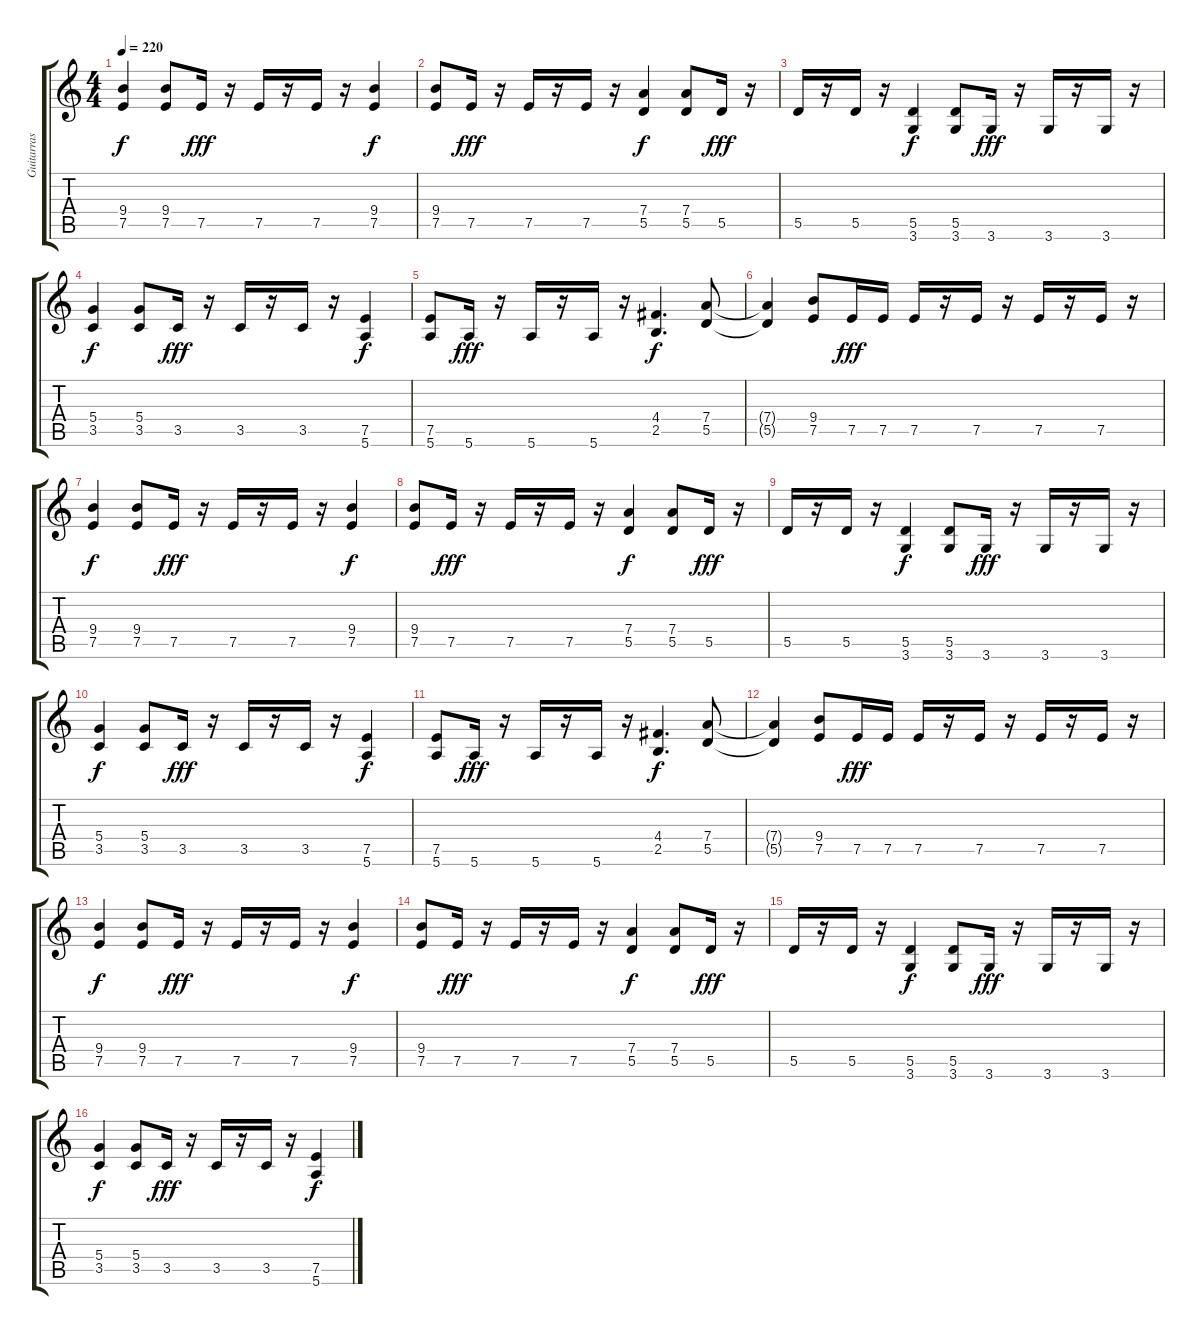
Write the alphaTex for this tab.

\track ("Guitarras" "Guitarras") {instrument distortionguitar}
\staff {score tabs}
\tuning (E4 B3 G3 D3 A2 E2) {hide}
\ts (4 4)
\tempo 220
\clef g2
\ks c
(9.4 7.5).4{dy f} (9.4 7.5).8 7.5.16{dy fff} r.16 7.5.16 r.16 7.5.16 r.16 (9.4 7.5).4{dy f} |
(9.4 7.5).8 7.5.16{dy fff} r.16 7.5.16 r.16 7.5.16 r.16 (7.4 5.5).4{dy f} (7.4 5.5).8 5.5.16{dy fff} r.16 |
5.5.16 r.16 5.5.16 r.16 (5.5 3.6).4{dy f} (5.5 3.6).8 3.6.16{dy fff} r.16 3.6.16 r.16 3.6.16 r.16 |
(5.4 3.5).4{dy f} (5.4 3.5).8 3.5.16{dy fff} r.16 3.5.16 r.16 3.5.16 r.16 (7.5 5.6).4{dy f} |
(7.5 5.6).8 5.6.16{dy fff} r.16 5.6.16 r.16 5.6.16 r.16 (4.4 2.5).4{d dy f} (7.4 5.5).8 |
(7.4{t} 5.5{t}).4 (9.4 7.5).8 7.5.16{dy fff} 7.5.16 7.5.16 r.16 7.5.16 r.16 7.5.16 r.16 7.5.16 r.16 |
(9.4 7.5).4{dy f} (9.4 7.5).8 7.5.16{dy fff} r.16 7.5.16 r.16 7.5.16 r.16 (9.4 7.5).4{dy f} |
(9.4 7.5).8 7.5.16{dy fff} r.16 7.5.16 r.16 7.5.16 r.16 (7.4 5.5).4{dy f} (7.4 5.5).8 5.5.16{dy fff} r.16 |
5.5.16 r.16 5.5.16 r.16 (5.5 3.6).4{dy f} (5.5 3.6).8 3.6.16{dy fff} r.16 3.6.16 r.16 3.6.16 r.16 |
(5.4 3.5).4{dy f} (5.4 3.5).8 3.5.16{dy fff} r.16 3.5.16 r.16 3.5.16 r.16 (7.5 5.6).4{dy f} |
(7.5 5.6).8 5.6.16{dy fff} r.16 5.6.16 r.16 5.6.16 r.16 (4.4 2.5).4{d dy f} (7.4 5.5).8 |
(7.4{t} 5.5{t}).4 (9.4 7.5).8 7.5.16{dy fff} 7.5.16 7.5.16 r.16 7.5.16 r.16 7.5.16 r.16 7.5.16 r.16 |
(9.4 7.5).4{dy f} (9.4 7.5).8 7.5.16{dy fff} r.16 7.5.16 r.16 7.5.16 r.16 (9.4 7.5).4{dy f} |
(9.4 7.5).8 7.5.16{dy fff} r.16 7.5.16 r.16 7.5.16 r.16 (7.4 5.5).4{dy f} (7.4 5.5).8 5.5.16{dy fff} r.16 |
5.5.16 r.16 5.5.16 r.16 (5.5 3.6).4{dy f} (5.5 3.6).8 3.6.16{dy fff} r.16 3.6.16 r.16 3.6.16 r.16 |
(5.4 3.5).4{dy f} (5.4 3.5).8 3.5.16{dy fff} r.16 3.5.16 r.16 3.5.16 r.16 (7.5 5.6).4{dy f}
